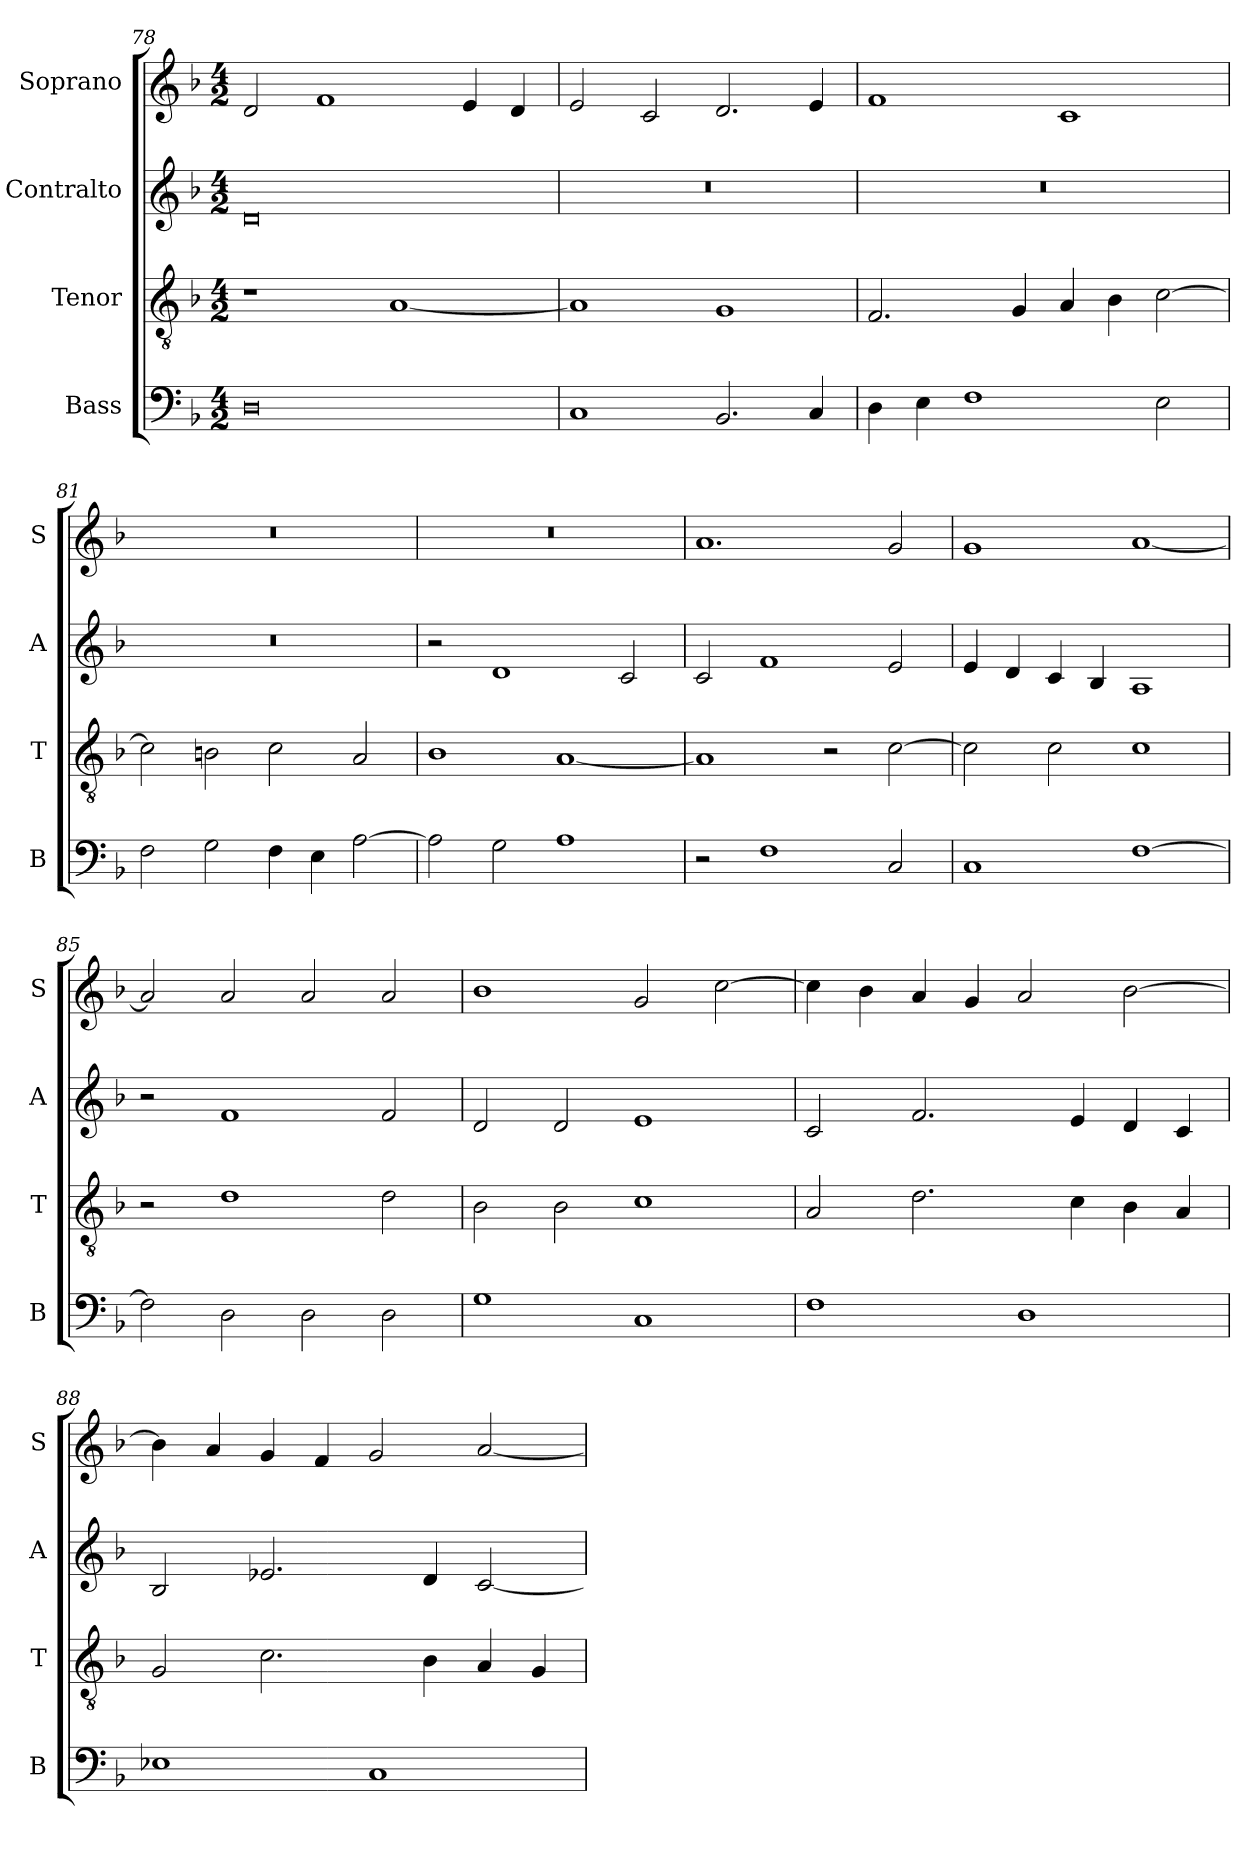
**kern	**kern	**kern	**kern
*part4	*part3	*part2	*part1
*staff4	*staff3	*staff2	*staff1
*I"Bass	*I"Tenor	*I"Contralto	*I"Soprano
*I'B	*I'T	*I'A	*I'S
*clefF4	*clefGv2	*clefG2	*clefG2
*k[b-]	*k[b-]	*k[b-]	*k[b-]
*F:ion	*F:ion	*F:ion	*F:ion
*M4/2	*M4/2	*M4/2	*M4/2
=78	=78	=78	=78
0D	1r	0d	2d
.	.	.	1f
.	[1A	.	.
.	.	.	4e
.	.	.	4d
=79	=79	=79	=79
1C	1A]	0r	2e
.	.	.	2c
2.BB-	1G	.	2.d
4C	.	.	4e
=80	=80	=80	=80
4D	2.F	0r	1f
4E	.	.	.
1F	.	.	.
.	4G	.	.
.	4A	.	1c
.	4B-	.	.
2E	[2c	.	.
=81	=81	=81	=81
2F	2c]	0r	0r
2G	2Bn	.	.
4F	2c	.	.
4E	.	.	.
[2A	2A	.	.
=82	=82	=82	=82
2A]	1B-	2r	0r
2G	.	1d	.
1A	[1A	.	.
.	.	2c	.
=83	=83	=83	=83
2r	1A]	2c	1.a
1F	.	1f	.
.	2r	.	.
2C	[2c	2e	2g
=84	=84	=84	=84
1C	2c]	4e	1g
.	.	4d	.
.	2c	4c	.
.	.	4B-	.
[1F	1c	1A	[1a
=85	=85	=85	=85
2F]	2r	2r	2a]
2D	1d	1f	2a
2D	.	.	2a
2D	2d	2f	2a
=86	=86	=86	=86
1G	2B-	2d	1b-
.	2B-	2d	.
1C	1c	1e	2g
.	.	.	[2cc
=87	=87	=87	=87
1F	2A	2c	4cc]
.	.	.	4b-
.	2.d	2.f	4a
.	.	.	4g
1D	.	.	2a
.	4c	4e	.
.	4B-	4d	[2b-
.	4A	4c	.
=88	=88	=88	=88
1E-X	2G	2B-	4b-]
.	.	.	4a
.	2.c	2.e-X	4g
.	.	.	4f
1C	.	.	2g
.	4B-	4d	.
.	4A	[2c	[2a
.	4G	.	.
=	=	=	=
*-	*-	*-	*-
